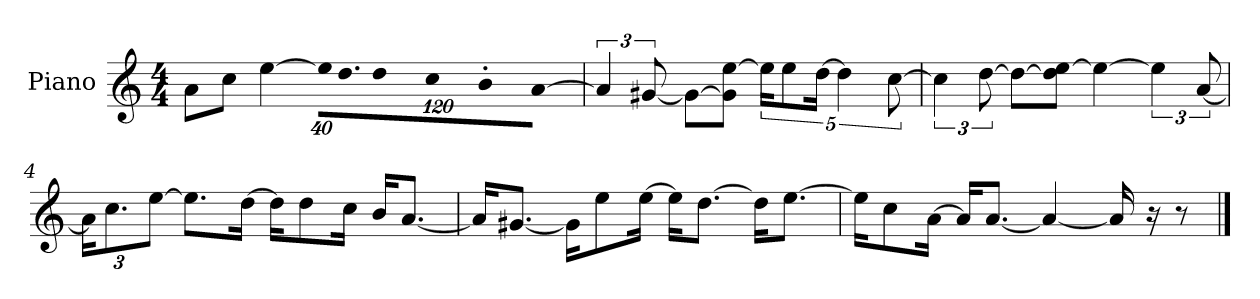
**kern
*part1
*staff1
*I"Piano
*I'P-no
*clefG2
*k[]
*M4/4
*MM90
=1
8a\L
8cc\J
[4ee\
*Xbrackettup
!LO:N:vis=32
640%23ee\KLL]
!LO:N:vis=16.
960%103dd\J
!LO:N:vis=8
960%137dd\
!LO:N:vis=16
1920%137cc\L
!LO:N:vis=16
1920%137b'\
!LO:N:vis=16
[1920%137a\JJ
=2
*brackettup
6a/]
[12g#X/
8g#\L_
8g#\] [8ee\J
20ee\KL]
10ee\
[20dd\Jk
5dd\]
[10cc\
=3
6cc\]
[12dd\
8dd\L_
8dd\] [8ee\J
4ee\_
6ee\]
[12a/
=4
*Xbrackettup
24a\KL]
12.cc\
[12ee\J
8.ee\L]
[16dd\Jk
16dd\KL]
8dd\
16cc\Jk
16b/KL
[8.a/J
!!LO:LB:g=z
=5
16a/KL]
[8.g#X/J
16g#\KL]
8ee\
[16ee\Jk
16ee\KL]
[8.dd\J
16dd\KL]
[8.ee\J
=6
16ee\KL]
8cc\
[16a\Jk
16a/KL]
[8.a/J
4a/_
16a/]
16r
8r
==
*-
